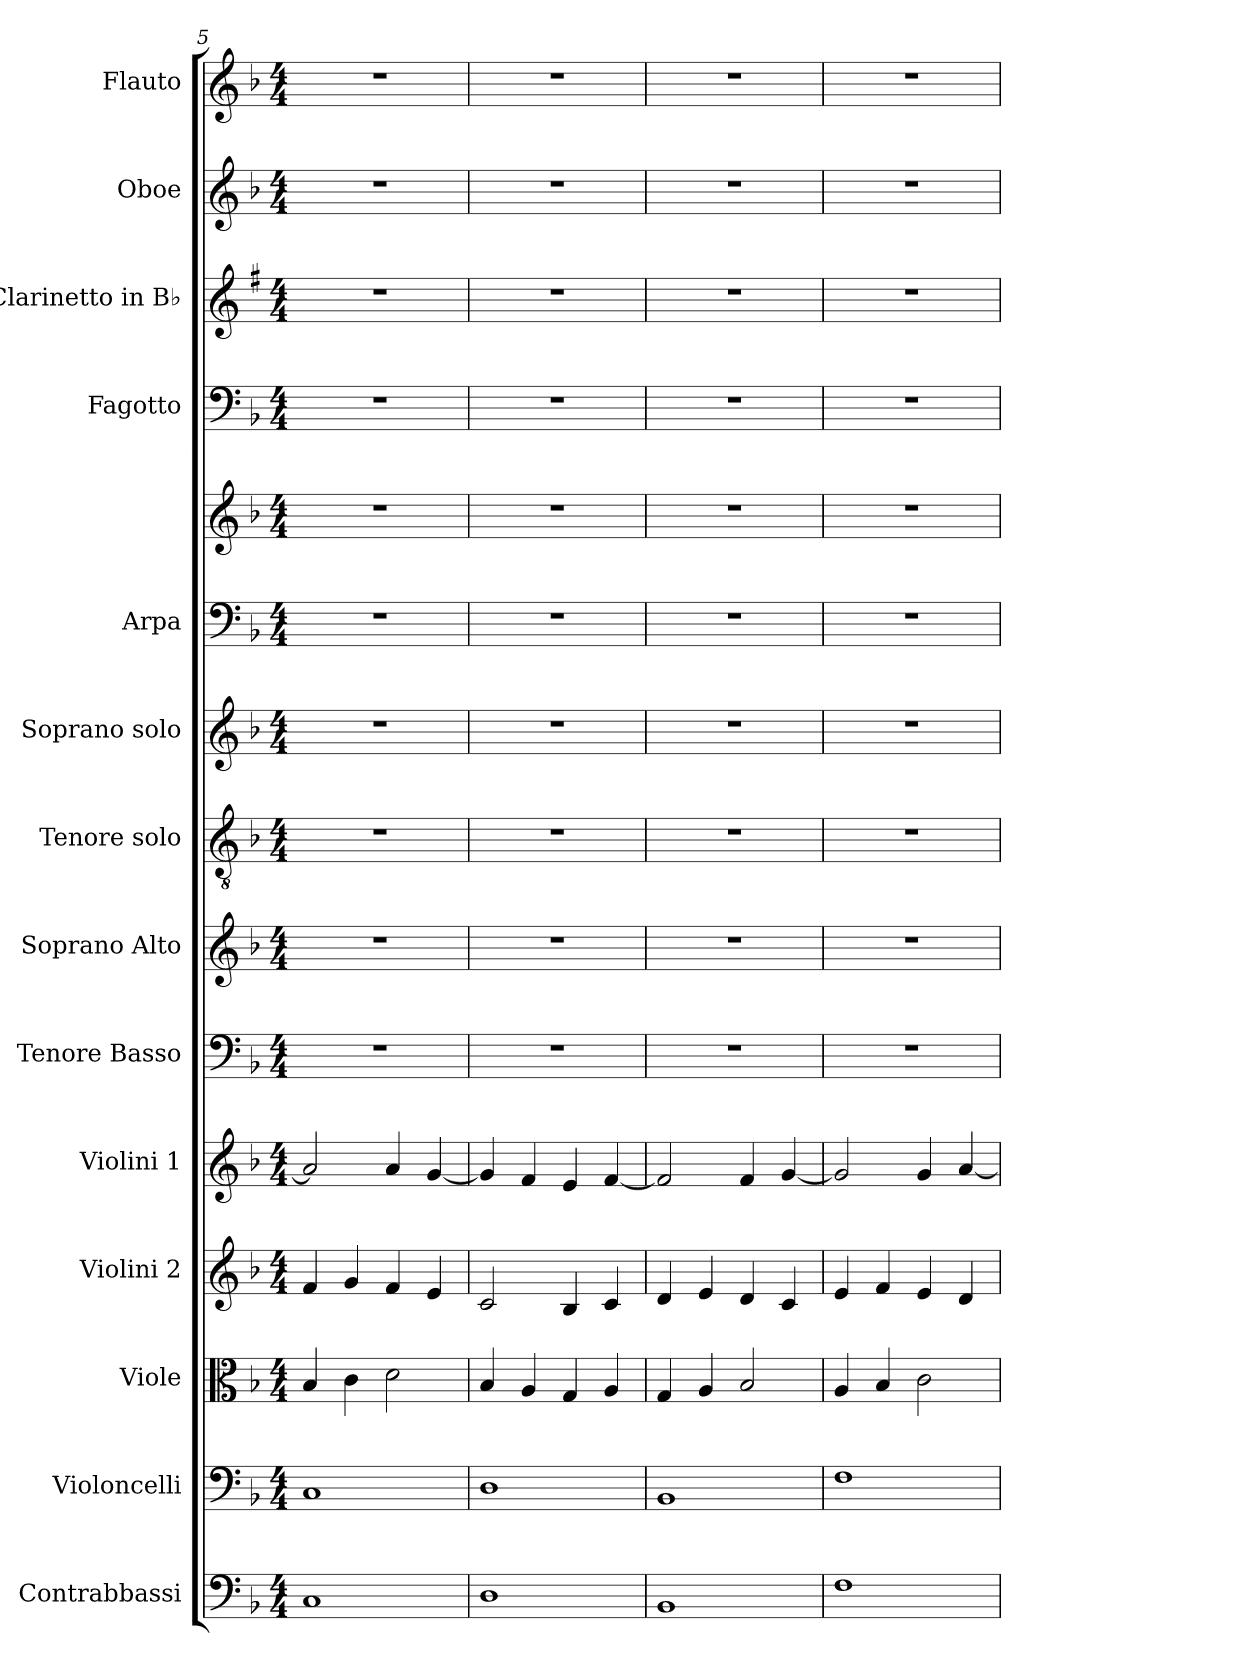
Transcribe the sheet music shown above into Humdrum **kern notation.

**kern	**kern	**kern	**kern	**kern	**kern	**kern	**kern	**kern	**kern	**kern	**kern	**kern	**kern	**kern
*part14	*part13	*part12	*part11	*part10	*part9	*part8	*part7	*part6	*part5	*part5	*part4	*part3	*part2	*part1
*staff15	*staff14	*staff13	*staff12	*staff11	*staff10	*staff9	*staff8	*staff7	*staff6	*staff5	*staff4	*staff3	*staff2	*staff1
*I"Contrabbassi	*I"Violoncelli	*I"Viole	*I"Violini 2	*I"Violini 1	*I"Tenore Basso	*I"Soprano Alto	*I"Tenore solo	*I"Soprano solo	*I"Arpa	*	*I"Fagotto	*I"Clarinetto in B♭	*I"Oboe	*I"Flauto
*I'C-b.	*I'V-c.	*I'V-le	*I'V-ni 2	*I'V-ni 1	*I'T B	*I'S A	*I'T solo	*I'S solo	*I'Ar.	*	*I'Fag.	*I'Cl. in B♭	*I'Ob.	*I'Fl.
*clefF4	*clefF4	*clefC3	*clefG2	*clefG2	*clefF4	*clefG2	*clefGv2	*clefG2	*clefF4	*clefG2	*clefF4	*clefG2	*clefG2	*clefG2
*	*	*	*	*	*	*	*	*	*	*	*	*ITrd1c2	*	*
*k[b-]	*k[b-]	*k[b-]	*k[b-]	*k[b-]	*k[b-]	*k[b-]	*k[b-]	*k[b-]	*k[b-]	*k[b-]	*k[b-]	*k[b-]	*k[b-]	*k[b-]
*M4/4	*M4/4	*M4/4	*M4/4	*M4/4	*M4/4	*M4/4	*M4/4	*M4/4	*M4/4	*M4/4	*M4/4	*M4/4	*M4/4	*M4/4
=5	=5	=5	=5	=5	=5	=5	=5	=5	=5	=5	=5	=5	=5	=5
1C	1C	4B-	4f	2a]	1r	1r	1r	1r	1r	1r	1r	1r	1r	1r
.	.	4c	4g	.	.	.	.	.	.	.	.	.	.	.
.	.	2d	4f	4a	.	.	.	.	.	.	.	.	.	.
.	.	.	4e	[4g	.	.	.	.	.	.	.	.	.	.
=6	=6	=6	=6	=6	=6	=6	=6	=6	=6	=6	=6	=6	=6	=6
1D	1D	4B-	2c	4g]	1r	1r	1r	1r	1r	1r	1r	1r	1r	1r
.	.	4A	.	4f	.	.	.	.	.	.	.	.	.	.
.	.	4G	4B-	4e	.	.	.	.	.	.	.	.	.	.
.	.	4A	4c	[4f	.	.	.	.	.	.	.	.	.	.
=7	=7	=7	=7	=7	=7	=7	=7	=7	=7	=7	=7	=7	=7	=7
1BB-	1BB-	4G	4d	2f]	1r	1r	1r	1r	1r	1r	1r	1r	1r	1r
.	.	4A	4e	.	.	.	.	.	.	.	.	.	.	.
.	.	2B-	4d	4f	.	.	.	.	.	.	.	.	.	.
.	.	.	4c	[4g	.	.	.	.	.	.	.	.	.	.
=8	=8	=8	=8	=8	=8	=8	=8	=8	=8	=8	=8	=8	=8	=8
1F	1F	4A	4e	2g]	1r	1r	1r	1r	1r	1r	1r	1r	1r	1r
.	.	4B-	4f	.	.	.	.	.	.	.	.	.	.	.
.	.	2c	4e	4g	.	.	.	.	.	.	.	.	.	.
.	.	.	4d	[4a	.	.	.	.	.	.	.	.	.	.
=	=	=	=	=	=	=	=	=	=	=	=	=	=	=
*-	*-	*-	*-	*-	*-	*-	*-	*-	*-	*-	*-	*-	*-	*-
